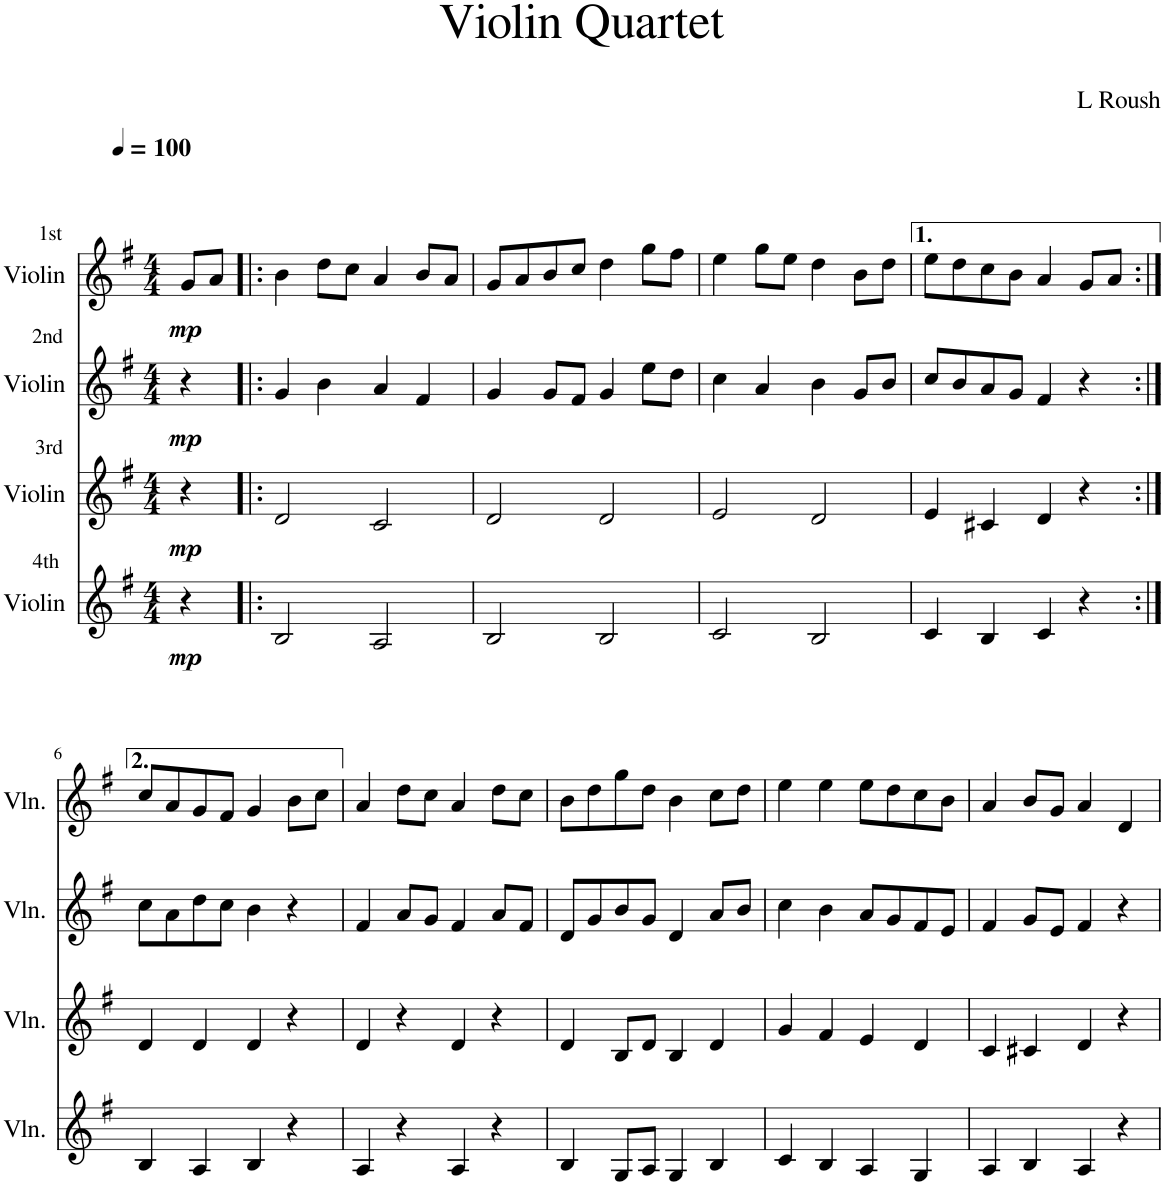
**kern	**dynam	**kern	**dynam	**kern	**dynam	**kern	**dynam
*part4	*part4	*part3	*part3	*part2	*part2	*part1	*part1
*staff4	*staff4	*staff3	*staff3	*staff2	*staff2	*staff1	*staff1
*I"Violin	*	*I"Violin	*	*I"Violin	*	*I"Violin	*
*I'Vln.	*	*I'Vln.	*	*I'Vln.	*	*I'Vln.	*
*clefG2	*	*clefG2	*	*clefG2	*	*clefG2	*
*k[f#]	*	*k[f#]	*	*k[f#]	*	*k[f#]	*
*M4/4	*	*M4/4	*	*M4/4	*	*M4/4	*
*MM100	*	*MM100	*	*MM100	*	*MM100	*
=1	=1	=1	=1	=1	=1	=1	=1
!	!	!	!	!	!	!LO:TX:a:t=1st	!
!	!	!	!	!	!	!LO:TX:b:t=2nd	!
!	!	!	!	!	!	!LO:TX:b:t=3rd	!
!	!	!	!	!	!	!LO:TX:b:t=4th	!
!	!LO:DY:b	!	!LO:DY:b	!	!LO:DY:b	!	!LO:DY:b
4r	mp	4r	mp	4r	mp	8g/L	mp
.	.	.	.	.	.	8a/J	.
=2!|:	=2!|:	=2!|:	=2!|:	=2!|:	=2!|:	=2!|:	=2!|:
2B/	.	2d/	.	4g/	.	4b\	.
.	.	.	.	4b\	.	8dd\L	.
.	.	.	.	.	.	8cc\J	.
2A/	.	2c/	.	4a/	.	4a/	.
.	.	.	.	4f#/	.	8b/L	.
.	.	.	.	.	.	8a/J	.
=3	=3	=3	=3	=3	=3	=3	=3
2B/	.	2d/	.	4g/	.	8g/L	.
.	.	.	.	.	.	8a/	.
.	.	.	.	8g/L	.	8b/	.
.	.	.	.	8f#/J	.	8cc/J	.
2B/	.	2d/	.	4g/	.	4dd\	.
.	.	.	.	8ee\L	.	8gg\L	.
.	.	.	.	8dd\J	.	8ff#\J	.
=4	=4	=4	=4	=4	=4	=4	=4
2c/	.	2e/	.	4cc\	.	4ee\	.
.	.	.	.	4a/	.	8gg\L	.
.	.	.	.	.	.	8ee\J	.
2B/	.	2d/	.	4b\	.	4dd\	.
.	.	.	.	8g/L	.	8b\L	.
.	.	.	.	8b/J	.	8dd\J	.
=5	=5	=5	=5	=5	=5	=5	=5
4c/	.	4e/	.	8cc/L	.	8ee\L	.
.	.	.	.	8b/	.	8dd\	.
4B/	.	4c#X/	.	8a/	.	8cc\	.
.	.	.	.	8g/J	.	8b\J	.
4c/	.	4d/	.	4f#/	.	4a/	.
4r	.	4r	.	4r	.	8g/L	.
.	.	.	.	.	.	8a/J	.
!!LO:LB:g=z
=6:|!	=6:|!	=6:|!	=6:|!	=6:|!	=6:|!	=6:|!	=6:|!
4B/	.	4d/	.	8cc\L	.	8cc/L	.
.	.	.	.	8a\	.	8a/	.
4A/	.	4d/	.	8dd\	.	8g/	.
.	.	.	.	8cc\J	.	8f#/J	.
4B/	.	4d/	.	4b\	.	4g/	.
4r	.	4r	.	4r	.	8b\L	.
.	.	.	.	.	.	8cc\J	.
=7	=7	=7	=7	=7	=7	=7	=7
4A/	.	4d/	.	4f#/	.	4a/	.
4r	.	4r	.	8a/L	.	8dd\L	.
.	.	.	.	8g/J	.	8cc\J	.
4A/	.	4d/	.	4f#/	.	4a/	.
4r	.	4r	.	8a/L	.	8dd\L	.
.	.	.	.	8f#/J	.	8cc\J	.
=8	=8	=8	=8	=8	=8	=8	=8
4B/	.	4d/	.	8d/L	.	8b\L	.
.	.	.	.	8g/	.	8dd\	.
8G/L	.	8B/L	.	8b/	.	8gg\	.
8A/J	.	8d/J	.	8g/J	.	8dd\J	.
4G/	.	4B/	.	4d/	.	4b\	.
4B/	.	4d/	.	8a/L	.	8cc\L	.
.	.	.	.	8b/J	.	8dd\J	.
=9	=9	=9	=9	=9	=9	=9	=9
4c/	.	4g/	.	4cc\	.	4ee\	.
4B/	.	4f#/	.	4b\	.	4ee\	.
4A/	.	4e/	.	8a/L	.	8ee\L	.
.	.	.	.	8g/	.	8dd\	.
4G/	.	4d/	.	8f#/	.	8cc\	.
.	.	.	.	8e/J	.	8b\J	.
=10	=10	=10	=10	=10	=10	=10	=10
4A/	.	4c/	.	4f#/	.	4a/	.
4B/	.	4c#X/	.	8g/L	.	8b/L	.
.	.	.	.	8e/J	.	8g/J	.
4A/	.	4d/	.	4f#/	.	4a/	.
4r	.	4r	.	4r	.	4d/	.
=	=	=	=	=	=	=	=
*-	*-	*-	*-	*-	*-	*-	*-
